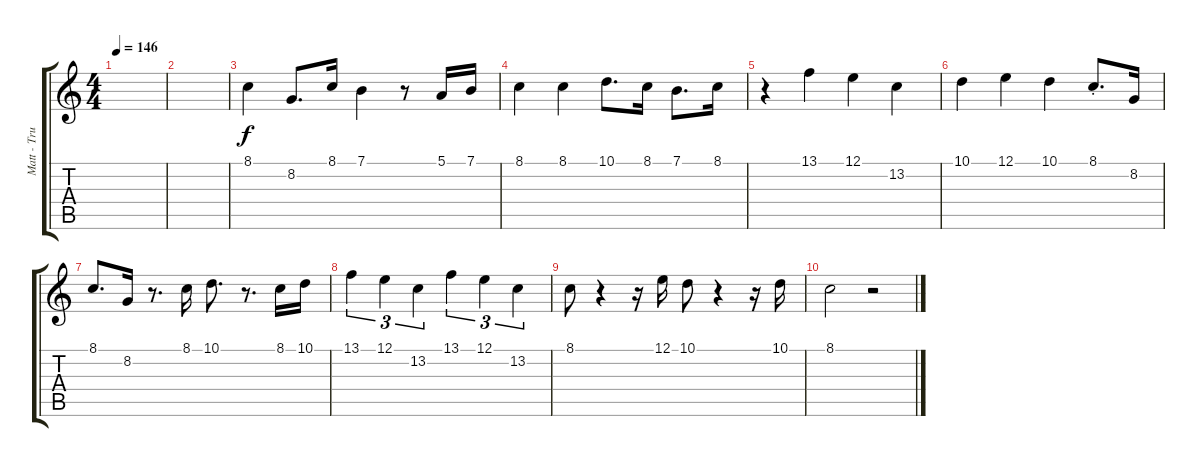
\track ("Matt - Trumpet" "Matt - Tru") {instrument trumpet}
\staff {score tabs}
\tuning (E4 B3 G3 D3 A2 E2) {hide}
\ts (4 4)
\tempo 146
\clef g2
\ks c
|
|
8.1.4 8.2.8{d} 8.1.16 7.1.4 r.8 5.1.16 7.1.16 |
8.1.4 8.1.4 10.1.8{d} 8.1.16 7.1.8{d} 8.1.16 |
r.4 13.1.4 12.1.4 13.2.4 |
10.1.4 12.1.4 10.1.4 8.1{st}.8{d} 8.2.16 |
8.1.8{d} 8.2.16 r.8{d} 8.1.16 10.1.8{d} r.8{d} 8.1.16 10.1.16 |
13.1.4{tu (3 2)} 12.1.4{tu (3 2)} 13.2.4{tu (3 2)} 13.1.4{tu (3 2)} 12.1.4{tu (3 2)} 13.2.4{tu (3 2)} |
8.1.8 r.4 r.16 12.1.16 10.1.8 r.4 r.16 10.1.16 |
8.1.2 r.2
